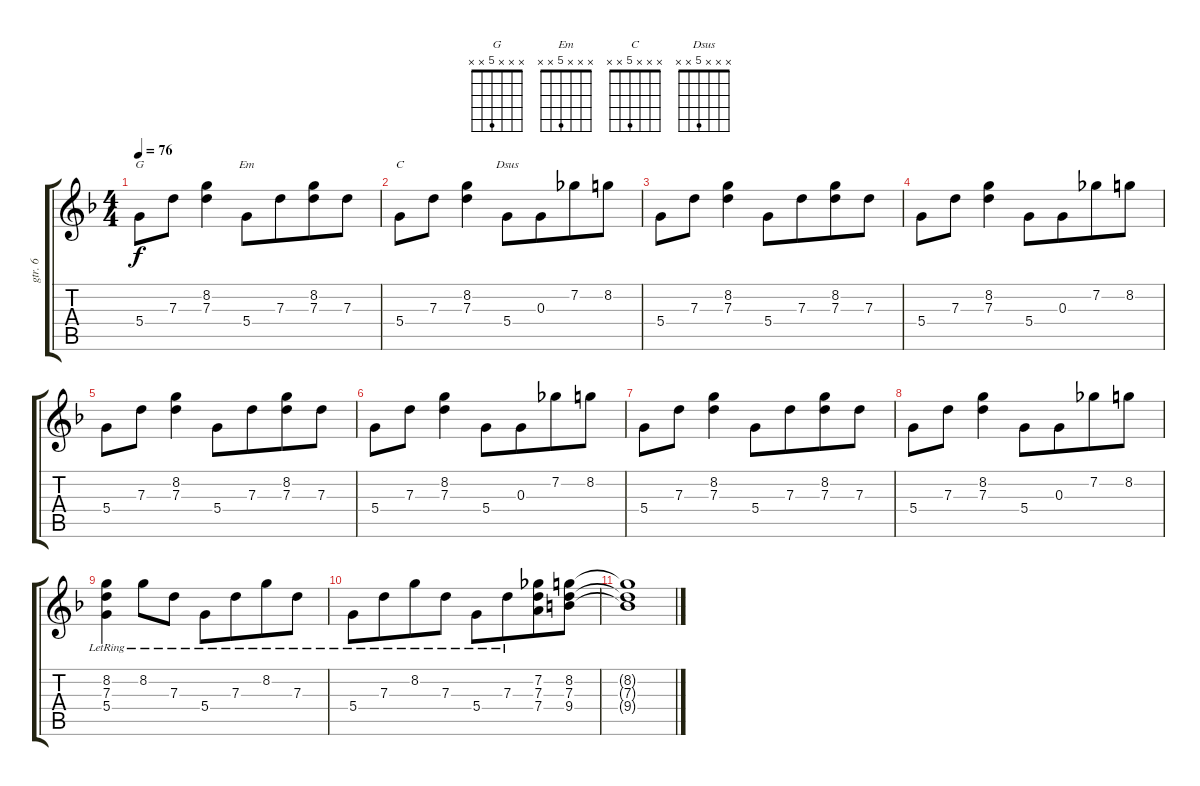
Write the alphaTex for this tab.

\track ("gtr. 6" "gtr. 6") {instrument distortionguitar}
\staff {score tabs}
\tuning (E4 B3 G3 D3 A2 E2) {hide}
\chord ("G" x x x 5 x x)
\chord ("Em" x x x 5 x x)
\chord ("C" x x x 5 x x)
\chord ("Dsus" x x x 5 x x)
\ts (4 4)
\tempo 76
\clef g2
\ks f
5.4.8{ch "G" dy f} 7.3.8 (8.2 7.3).4 5.4.8{ch "Em"} 7.3.8{beam merge} (8.2 7.3).8 7.3.8 |
5.4.8{ch "C"} 7.3.8 (8.2 7.3).4 5.4.8{ch "Dsus"} 0.3.8{beam merge} 7.2.8 8.2.8 |
5.4.8 7.3.8 (8.2 7.3).4 5.4.8 7.3.8{beam merge} (8.2 7.3).8 7.3.8 |
5.4.8 7.3.8 (8.2 7.3).4 5.4.8 0.3.8{beam merge} 7.2.8 8.2.8 |
5.4.8 7.3.8 (8.2 7.3).4 5.4.8 7.3.8{beam merge} (8.2 7.3).8 7.3.8 |
5.4.8 7.3.8 (8.2 7.3).4 5.4.8 0.3.8{beam merge} 7.2.8 8.2.8 |
5.4.8 7.3.8 (8.2 7.3).4 5.4.8 7.3.8{beam merge} (8.2 7.3).8 7.3.8 |
5.4.8 7.3.8 (8.2 7.3).4 5.4.8 0.3.8{beam merge} 7.2.8 8.2.8 |
(8.2{lr} 7.3{lr} 5.4{lr}).4 8.2{lr}.8 7.3{lr}.8 5.4{lr}.8 7.3{lr}.8{beam merge} 8.2{lr}.8 7.3{lr}.8 |
5.4{lr}.8 7.3{lr}.8{beam merge} 8.2{lr}.8 7.3{lr}.8 5.4{lr}.8 7.3{lr}.8{beam merge} (7.2 7.3 7.4).8 (8.2 7.3 9.4).8 |
(8.2{t} 7.3{t} 9.4{t}).1
